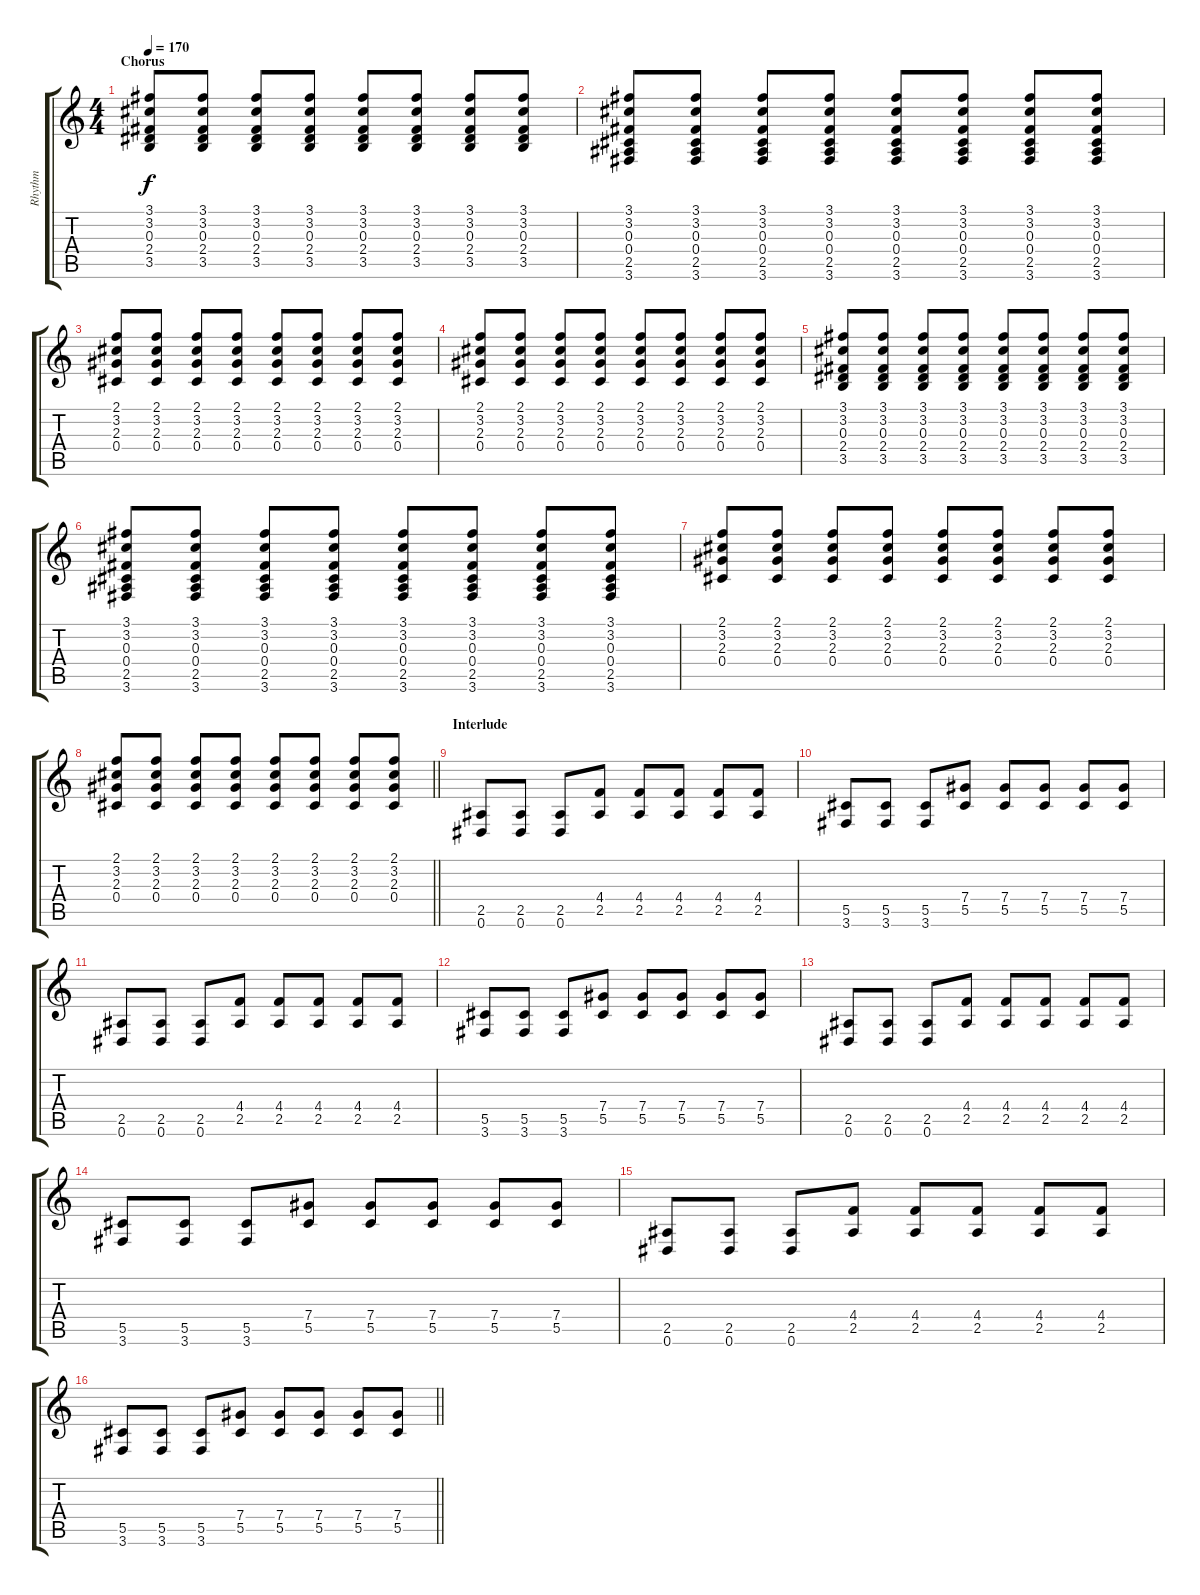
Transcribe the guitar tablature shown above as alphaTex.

\track ("Rhythm" "Rhythm") {instrument acousticguitarsteel}
\staff {score tabs}
\tuning (Eb4 Bb3 Gb3 Db3 Ab2 Eb2) {hide}
\ts (4 4)
\section ("" "Chorus")
\tempo 170
\clef g2
\ks c
(3.1 3.2 0.3 2.4 3.5).8{dy f} (3.1 3.2 0.3 2.4 3.5).8 (3.1 3.2 0.3 2.4 3.5).8 (3.1 3.2 0.3 2.4 3.5).8 (3.1 3.2 0.3 2.4 3.5).8 (3.1 3.2 0.3 2.4 3.5).8 (3.1 3.2 0.3 2.4 3.5).8 (3.1 3.2 0.3 2.4 3.5).8 |
(3.1 3.2 0.3 0.4 2.5 3.6).8 (3.1 3.2 0.3 0.4 2.5 3.6).8 (3.1 3.2 0.3 0.4 2.5 3.6).8 (3.1 3.2 0.3 0.4 2.5 3.6).8 (3.1 3.2 0.3 0.4 2.5 3.6).8 (3.1 3.2 0.3 0.4 2.5 3.6).8 (3.1 3.2 0.3 0.4 2.5 3.6).8 (3.1 3.2 0.3 0.4 2.5 3.6).8 |
(2.1 3.2 2.3 0.4).8 (2.1 3.2 2.3 0.4).8 (2.1 3.2 2.3 0.4).8 (2.1 3.2 2.3 0.4).8 (2.1 3.2 2.3 0.4).8 (2.1 3.2 2.3 0.4).8 (2.1 3.2 2.3 0.4).8 (2.1 3.2 2.3 0.4).8 |
(2.1 3.2 2.3 0.4).8 (2.1 3.2 2.3 0.4).8 (2.1 3.2 2.3 0.4).8 (2.1 3.2 2.3 0.4).8 (2.1 3.2 2.3 0.4).8 (2.1 3.2 2.3 0.4).8 (2.1 3.2 2.3 0.4).8 (2.1 3.2 2.3 0.4).8 |
(3.1 3.2 0.3 2.4 3.5).8 (3.1 3.2 0.3 2.4 3.5).8 (3.1 3.2 0.3 2.4 3.5).8 (3.1 3.2 0.3 2.4 3.5).8 (3.1 3.2 0.3 2.4 3.5).8 (3.1 3.2 0.3 2.4 3.5).8 (3.1 3.2 0.3 2.4 3.5).8 (3.1 3.2 0.3 2.4 3.5).8 |
(3.1 3.2 0.3 0.4 2.5 3.6).8 (3.1 3.2 0.3 0.4 2.5 3.6).8 (3.1 3.2 0.3 0.4 2.5 3.6).8 (3.1 3.2 0.3 0.4 2.5 3.6).8 (3.1 3.2 0.3 0.4 2.5 3.6).8 (3.1 3.2 0.3 0.4 2.5 3.6).8 (3.1 3.2 0.3 0.4 2.5 3.6).8 (3.1 3.2 0.3 0.4 2.5 3.6).8 |
(2.1 3.2 2.3 0.4).8 (2.1 3.2 2.3 0.4).8 (2.1 3.2 2.3 0.4).8 (2.1 3.2 2.3 0.4).8 (2.1 3.2 2.3 0.4).8 (2.1 3.2 2.3 0.4).8 (2.1 3.2 2.3 0.4).8 (2.1 3.2 2.3 0.4).8 |
\barLineRight lightlight
(2.1 3.2 2.3 0.4).8 (2.1 3.2 2.3 0.4).8 (2.1 3.2 2.3 0.4).8 (2.1 3.2 2.3 0.4).8 (2.1 3.2 2.3 0.4).8 (2.1 3.2 2.3 0.4).8 (2.1 3.2 2.3 0.4).8 (2.1 3.2 2.3 0.4).8 |
\section ("" "Interlude")
(2.5 0.6).8 (2.5 0.6).8 (2.5 0.6).8 (4.4 2.5).8 (4.4 2.5).8 (4.4 2.5).8 (4.4 2.5).8 (4.4 2.5).8 |
(5.5 3.6).8 (5.5 3.6).8 (5.5 3.6).8 (7.4 5.5).8 (7.4 5.5).8 (7.4 5.5).8 (7.4 5.5).8 (7.4 5.5).8 |
(2.5 0.6).8 (2.5 0.6).8 (2.5 0.6).8 (4.4 2.5).8 (4.4 2.5).8 (4.4 2.5).8 (4.4 2.5).8 (4.4 2.5).8 |
(5.5 3.6).8 (5.5 3.6).8 (5.5 3.6).8 (7.4 5.5).8 (7.4 5.5).8 (7.4 5.5).8 (7.4 5.5).8 (7.4 5.5).8 |
(2.5 0.6).8 (2.5 0.6).8 (2.5 0.6).8 (4.4 2.5).8 (4.4 2.5).8 (4.4 2.5).8 (4.4 2.5).8 (4.4 2.5).8 |
(5.5 3.6).8 (5.5 3.6).8 (5.5 3.6).8 (7.4 5.5).8 (7.4 5.5).8 (7.4 5.5).8 (7.4 5.5).8 (7.4 5.5).8 |
(2.5 0.6).8 (2.5 0.6).8 (2.5 0.6).8 (4.4 2.5).8 (4.4 2.5).8 (4.4 2.5).8 (4.4 2.5).8 (4.4 2.5).8 |
\barLineRight lightlight
(5.5 3.6).8 (5.5 3.6).8 (5.5 3.6).8 (7.4 5.5).8 (7.4 5.5).8 (7.4 5.5).8 (7.4 5.5).8 (7.4 5.5).8
